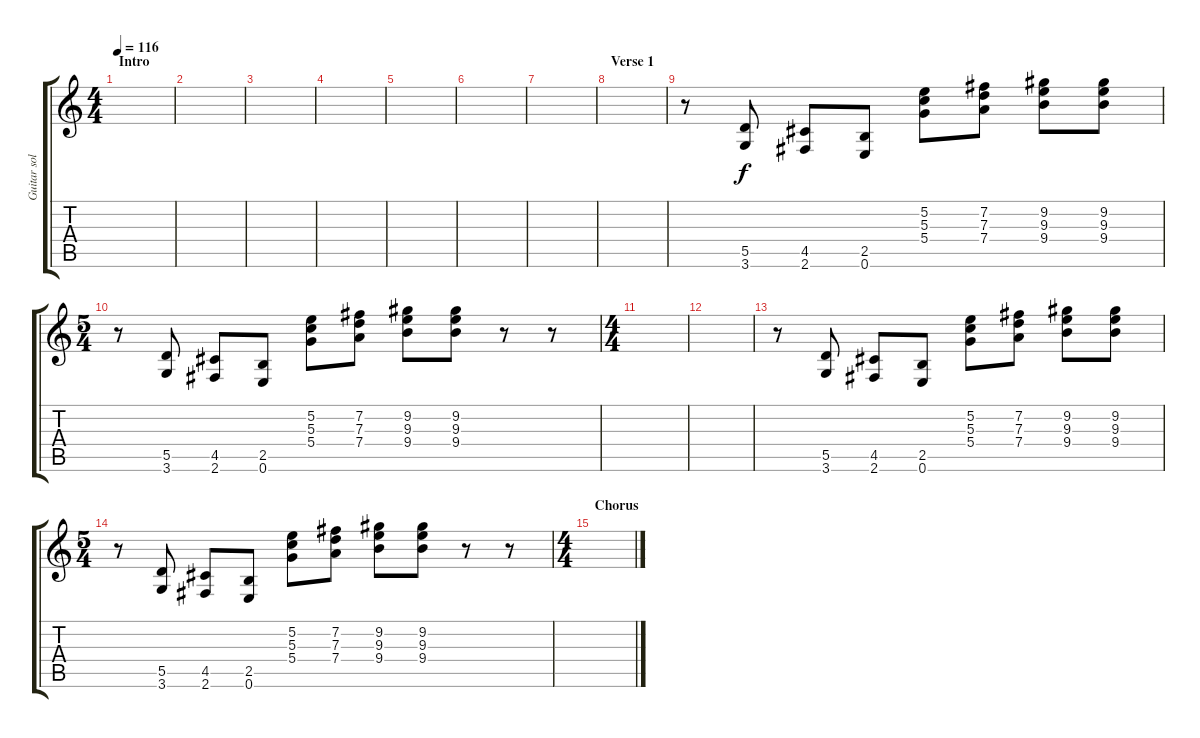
\track ("Guitar solo + overbud" "Guitar sol") {instrument distortionguitar}
\staff {score tabs}
\tuning (E4 B3 G3 D3 A2 E2) {hide}
\ts (4 4)
\section ("" "Intro")
\tempo 116
\clef g2
\ks c
|
|
|
|
|
|
|
\section ("" "Verse 1")
|
r.8 (5.5 3.6).8 (4.5 2.6).8 (2.5 0.6).8 (5.2 5.3 5.4).8 (7.2 7.3 7.4).8 (9.2 9.3 9.4).8 (9.2 9.3 9.4).8 |
\ts (5 4)
r.8 (5.5 3.6).8 (4.5 2.6).8 (2.5 0.6).8 (5.2 5.3 5.4).8 (7.2 7.3 7.4).8 (9.2 9.3 9.4).8 (9.2 9.3 9.4).8 r.8 r.8 |
\ts (4 4)
|
|
r.8 (5.5 3.6).8 (4.5 2.6).8 (2.5 0.6).8 (5.2 5.3 5.4).8 (7.2 7.3 7.4).8 (9.2 9.3 9.4).8 (9.2 9.3 9.4).8 |
\ts (5 4)
r.8 (5.5 3.6).8 (4.5 2.6).8 (2.5 0.6).8 (5.2 5.3 5.4).8 (7.2 7.3 7.4).8 (9.2 9.3 9.4).8 (9.2 9.3 9.4).8 r.8 r.8 |
\ts (4 4)
\section ("" "Chorus")
